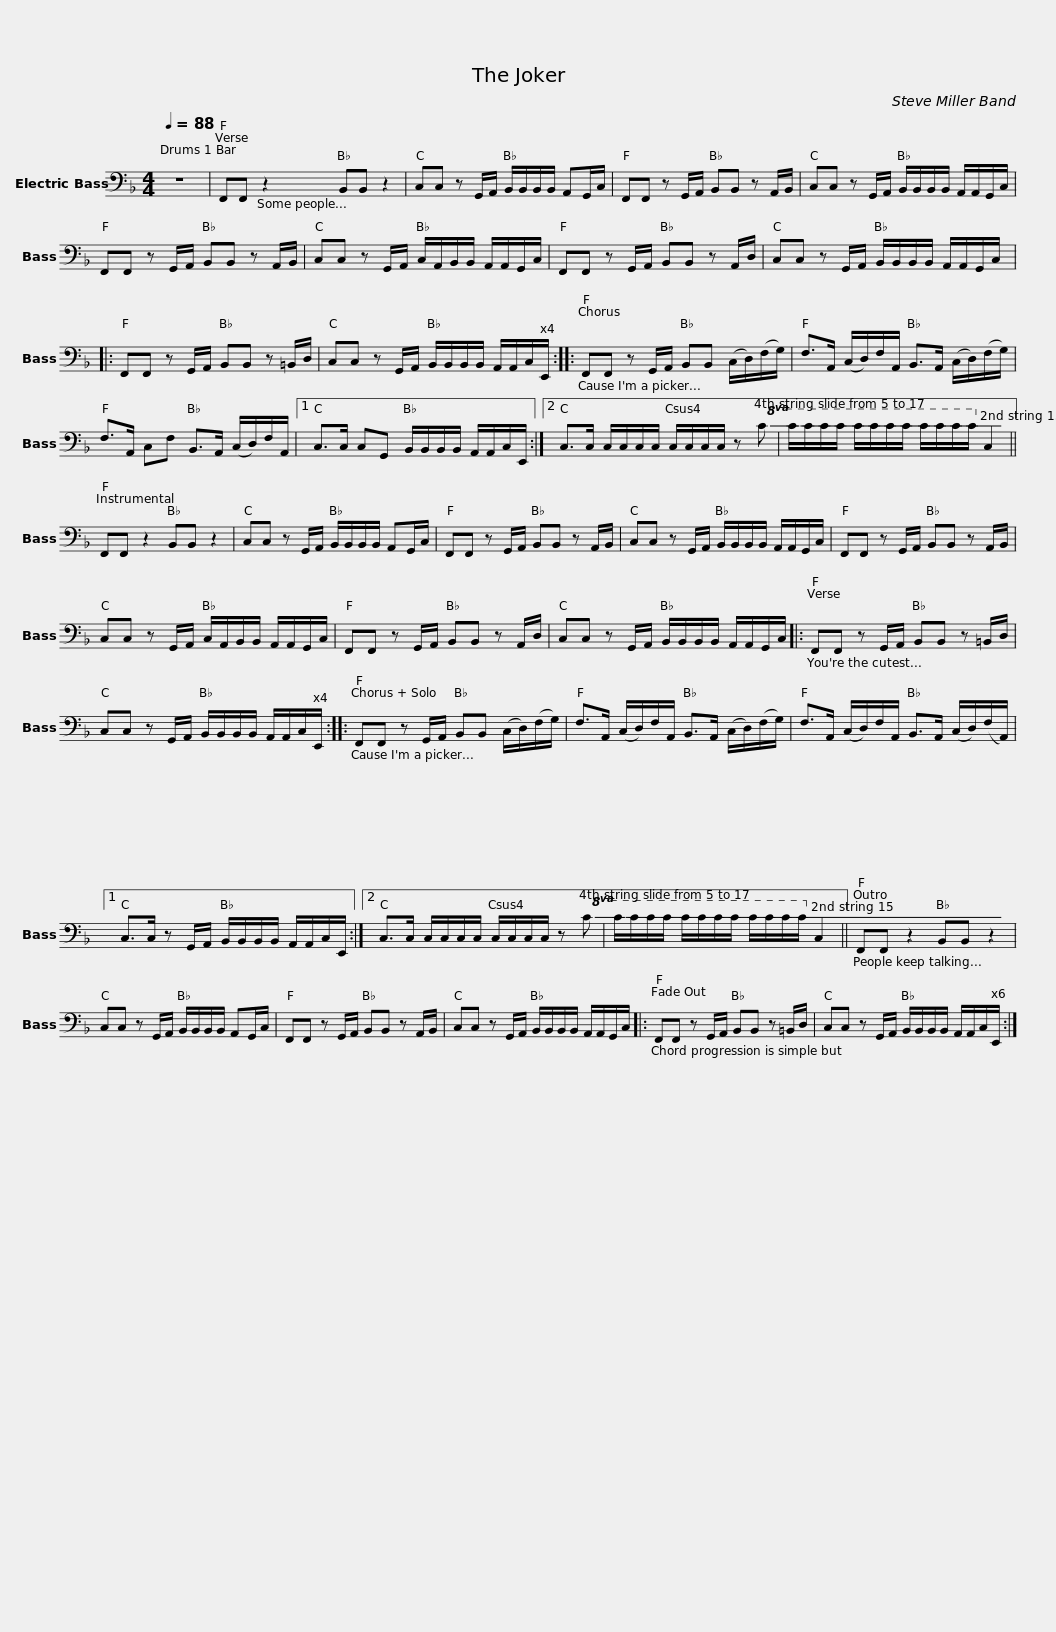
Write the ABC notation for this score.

X:1
L:1/8
Q:1/4=88
M:4/4
I:linebreak $
K:F
V:1 bass transpose=-12
V:1
 z8 | F,,F,, z2 B,,B,, z2 | C,C, z G,,/A,,/ B,,/B,,/B,,/B,,/ A,,G,,/C,/ | F,,F,, z G,,/A,,/ B,,B,, z A,,/B,,/ | C,C, z G,,/A,,/ B,,/B,,/B,,/B,,/ A,,/A,,/G,,/C,/ |$ %5
 F,,F,, z G,,/A,,/ B,,B,, z A,,/B,,/ | C,C, z G,,/A,,/ C,/A,,/B,,/B,,/ A,,/A,,/G,,/C,/ | F,,F,, z G,,/A,,/ B,,B,, z A,,/D,/ | C,C, z G,,/A,,/ B,,/B,,/B,,/B,,/ A,,/A,,/G,,/C,/ |:$ F,,F,, z G,,/A,,/ B,,B,, z =B,,/D,/ | %10
 C,C, z G,,/A,,/ B,,/B,,/B,,/B,,/ A,,/A,,/C,/E,,/ ::$ F,,F,, z G,,/A,,/ B,,B,, (C,/D,/)(F,/G,/) | F,>A,, (C,/D,/)F,/A,,/ B,,>A,, (C,/D,/)(F,/G,/) | F,>A,, C,F, B,,>A,, (C,/D,/)F,/A,,/ |1 C,>C, C,G,, B,,/B,,/B,,/B,,/ A,,/A,,/C,/E,,/ :|2$ %15
 C,>C, C,/C,/C,/C,/ C,/C,/C,/C,/ z!8va(! !-(!C | !-(!c/!-)!c/c/c/ c/c/c/c/ c/c/c/c/!8va)! C2 ||$ F,,F,, z2 B,,B,, z2 | C,C, z G,,/A,,/ B,,/B,,/B,,/B,,/ A,,G,,/C,/ | F,,F,, z G,,/A,,/ B,,B,, z A,,/B,,/ | %20
 C,C, z G,,/A,,/ B,,/B,,/B,,/B,,/ A,,/A,,/G,,/C,/ |$ F,,F,, z G,,/A,,/ B,,B,, z A,,/B,,/ | C,C, z G,,/A,,/ C,/A,,/B,,/B,,/ A,,/A,,/G,,/C,/ | F,,F,, z G,,/A,,/ B,,B,, z A,,/D,/ | C,C, z G,,/A,,/ B,,/B,,/B,,/B,,/ A,,/A,,/G,,/C,/ |:$ %25
 F,,F,, z G,,/A,,/ B,,B,, z =B,,/D,/ | C,C, z G,,/A,,/ B,,/B,,/B,,/B,,/ A,,/A,,/C,/E,,/ ::$ F,,F,, z G,,/A,,/ B,,B,, (C,/D,/)(F,/G,/) | F,>A,, (C,/D,/)F,/A,,/ B,,>A,, (C,/D,/)(F,/G,/) | F,>A,, (C,/D,/)F,/A,,/ B,,>A,, (C,/D,/)(F,/A,,/) |1 %30
 C,>C, z G,,/A,,/ B,,/B,,/B,,/B,,/ A,,/A,,/C,/E,,/ :|2$ C,>C, C,/C,/C,/C,/ C,/C,/C,/C,/ z!8va(! !-(!C | !-(!c/!-)!c/c/c/ c/c/c/c/ c/c/c/c/!8va)! C2 ||$ F,,F,, z2 B,,B,, z2 | C,C, z G,,/A,,/ B,,/B,,/B,,/B,,/ A,,G,,/C,/ | %35
 F,,F,, z G,,/A,,/ B,,B,, z A,,/B,,/ | C,C, z G,,/A,,/ B,,/B,,/B,,/B,,/ A,,/A,,/G,,/C,/ |:$ F,,F,, z G,,/A,,/ B,,B,, z =B,,/D,/ | C,C, z G,,/A,,/ B,,/B,,/B,,/B,,/ A,,/A,,/C,/E,,/ :| %39
